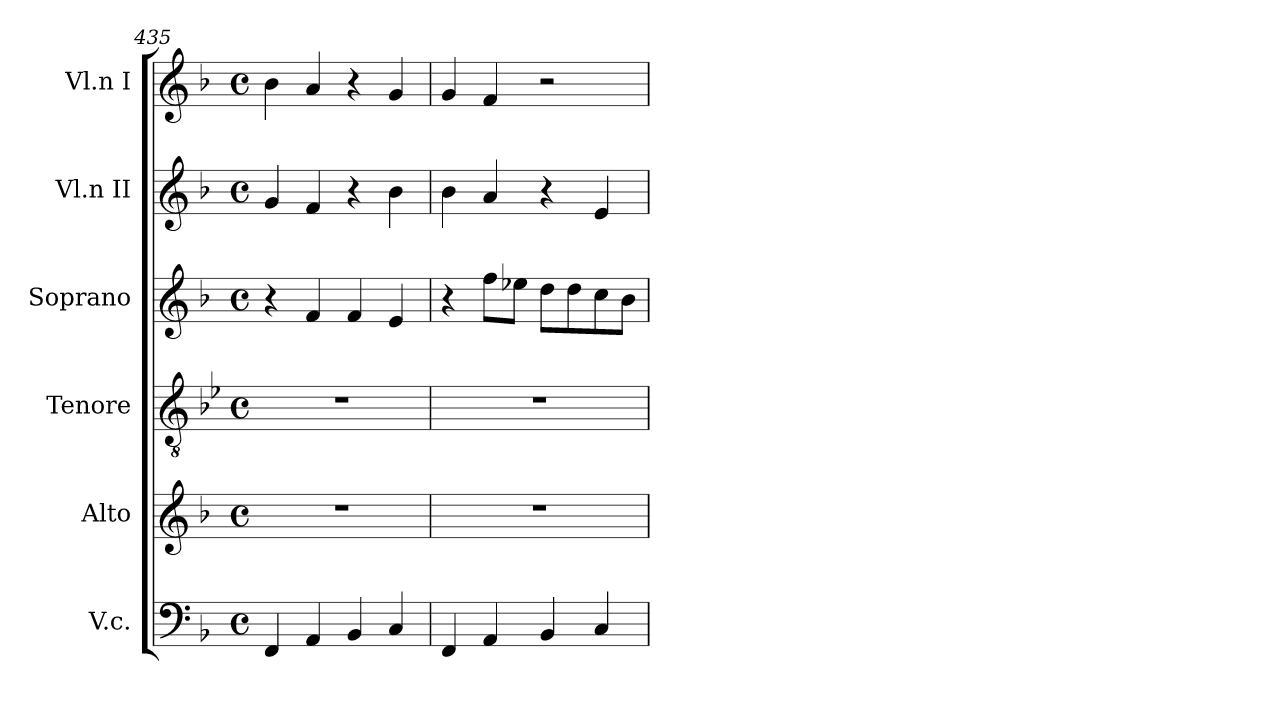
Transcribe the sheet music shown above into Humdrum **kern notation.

**kern	**kern	**kern	**kern	**kern	**kern
*part6	*part5	*part4	*part3	*part2	*part1
*staff6	*staff5	*staff4	*staff3	*staff2	*staff1
*I"V.c.	*I"Alto	*I"Tenore	*I"Soprano	*I"Vl.n II	*I"Vl.n I
*I'V.c.	*I'Alto	*I'Tenore	*I'Soprano	*I'Vl.n II	*I'Vl.n I
*clefF4	*clefG2	*clefGv2	*clefG2	*clefG2	*clefG2
*k[b-]	*k[b-]	*k[b-e-]	*k[b-]	*k[b-]	*k[b-]
*F:	*F:	*B-:	*F:	*F:	*F:
*M4/4	*M4/4	*M4/4	*M4/4	*M4/4	*M4/4
*met(c)	*met(c)	*met(c)	*met(c)	*met(c)	*met(c)
=435	=435	=435	=435	=435	=435
4FF/	1r	1r	4r	4g/	4b-\
4AA/	.	.	4f/	4f/	4a/
4BB-/	.	.	4f/	4r	4r
4C/	.	.	4e/	4b-\	4g/
!!LO:PB:g=z
=436	=436	=436	=436	=436	=436
4FF/	1r	1r	4r	4b-\	4g/
4AA/	.	.	8ff\L	4a/	4f/
.	.	.	8ee-X\J	.	.
4BB-/	.	.	8dd\L	4r	2r
.	.	.	8dd\	.	.
4C/	.	.	8cc\	4e/	.
.	.	.	8b-\J	.	.
=	=	=	=	=	=
*-	*-	*-	*-	*-	*-
